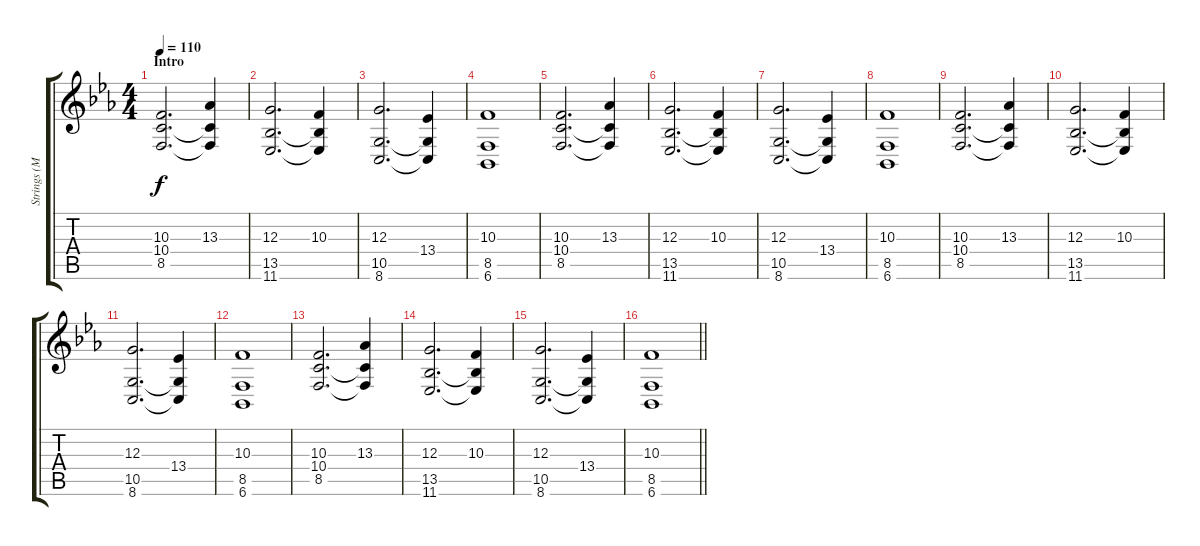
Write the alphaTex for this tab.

\track ("Strings (Mid Keys)" "Strings (M") {instrument stringensemble1}
\staff {score tabs}
\tuning (E4 B3 G3 D3 A2 E2) {hide}
\ts (4 4)
\section ("" "Intro")
\tempo 110
\clef g2
\ks cminor
(10.3 10.4 8.5).2{d dy f instrument stringensemble1} (13.3 10.4{t} 8.5{t}).4 |
(12.3 13.5 11.6).2{d} (10.3 13.5{t} 11.6{t}).4 |
(12.3 10.5 8.6).2{d} (13.4 10.5{t} 8.6{t}).4 |
(10.3 8.5 6.6).1 |
(10.3 10.4 8.5).2{d} (13.3 10.4{t} 8.5{t}).4 |
(12.3 13.5 11.6).2{d} (10.3 13.5{t} 11.6{t}).4 |
(12.3 10.5 8.6).2{d} (13.4 10.5{t} 8.6{t}).4 |
(10.3 8.5 6.6).1 |
(10.3 10.4 8.5).2{d} (13.3 10.4{t} 8.5{t}).4 |
(12.3 13.5 11.6).2{d} (10.3 13.5{t} 11.6{t}).4 |
(12.3 10.5 8.6).2{d} (13.4 10.5{t} 8.6{t}).4 |
(10.3 8.5 6.6).1 |
(10.3 10.4 8.5).2{d} (13.3 10.4{t} 8.5{t}).4 |
(12.3 13.5 11.6).2{d} (10.3 13.5{t} 11.6{t}).4 |
(12.3 10.5 8.6).2{d} (13.4 10.5{t} 8.6{t}).4 |
\barLineRight lightlight
(10.3 8.5 6.6).1
